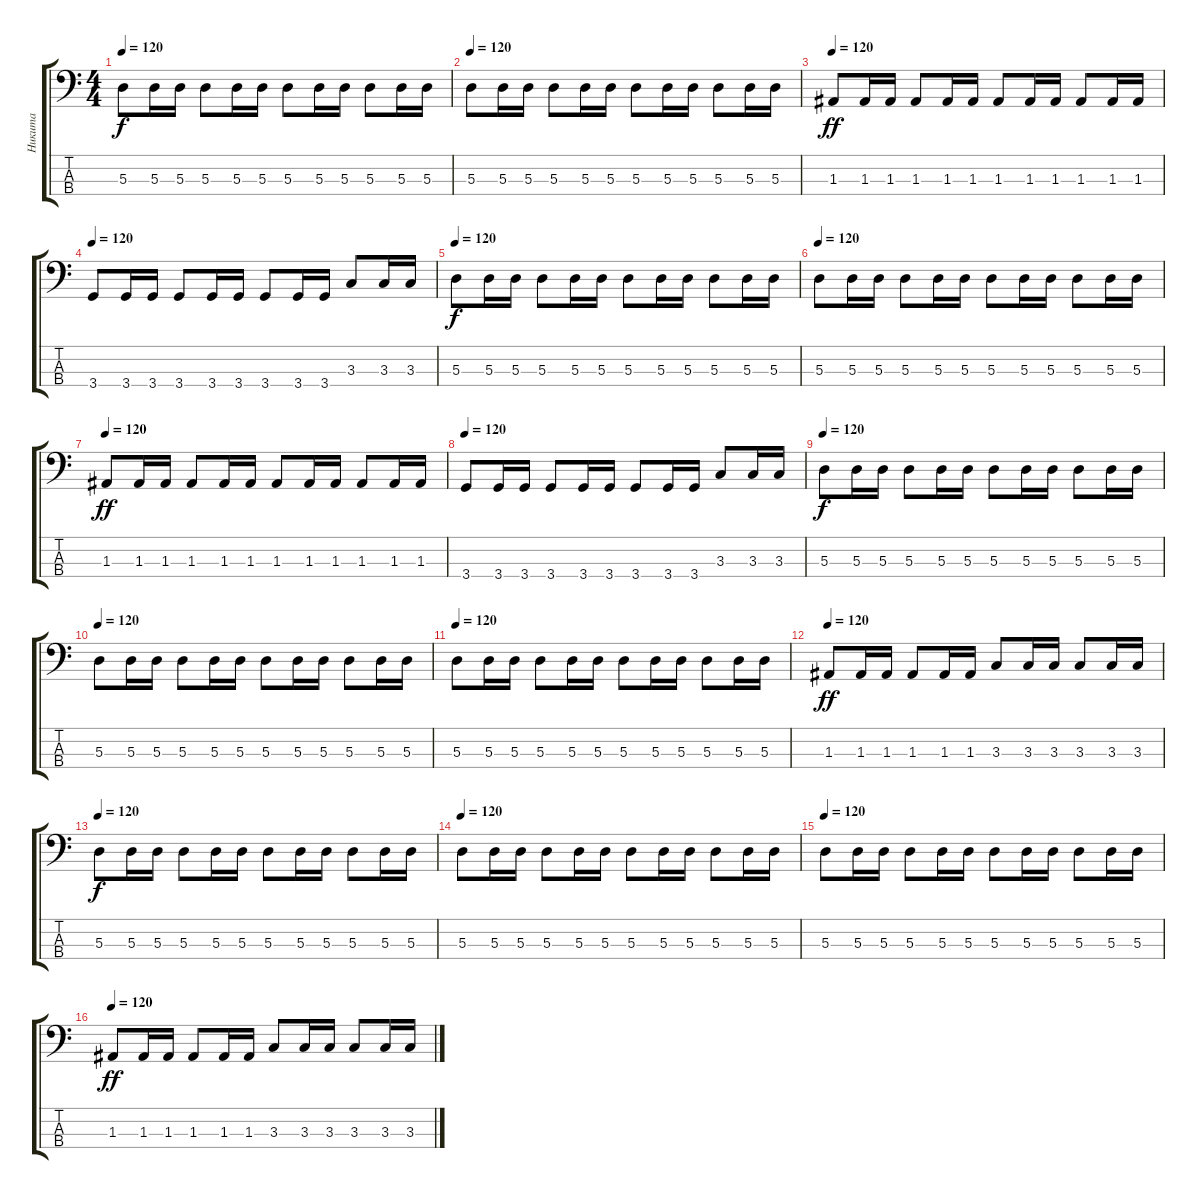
\track ("Никита" "Никита") {instrument electricbassfinger}
\staff {score tabs}
\tuning (G2 D2 A1 E1) {hide}
\ts (4 4)
\tempo 120
\clef f4
\ks c
5.3.8{dy f} 5.3.16 5.3.16 5.3.8 5.3.16 5.3.16 5.3.8 5.3.16 5.3.16 5.3.8 5.3.16 5.3.16 |
\tempo 120
5.3.8 5.3.16 5.3.16 5.3.8 5.3.16 5.3.16 5.3.8 5.3.16 5.3.16 5.3.8 5.3.16 5.3.16 |
\tempo 120
1.3.8{dy ff} 1.3.16 1.3.16 1.3.8 1.3.16 1.3.16 1.3.8 1.3.16 1.3.16 1.3.8 1.3.16 1.3.16 |
\tempo 120
3.4.8 3.4.16 3.4.16 3.4.8 3.4.16 3.4.16 3.4.8 3.4.16 3.4.16 3.3.8 3.3.16 3.3.16 |
\tempo 120
5.3.8{dy f} 5.3.16 5.3.16 5.3.8 5.3.16 5.3.16 5.3.8 5.3.16 5.3.16 5.3.8 5.3.16 5.3.16 |
\tempo 120
5.3.8 5.3.16 5.3.16 5.3.8 5.3.16 5.3.16 5.3.8 5.3.16 5.3.16 5.3.8 5.3.16 5.3.16 |
\tempo 120
1.3.8{dy ff} 1.3.16 1.3.16 1.3.8 1.3.16 1.3.16 1.3.8 1.3.16 1.3.16 1.3.8 1.3.16 1.3.16 |
\tempo 120
3.4.8 3.4.16 3.4.16 3.4.8 3.4.16 3.4.16 3.4.8 3.4.16 3.4.16 3.3.8 3.3.16 3.3.16 |
\tempo 120
5.3.8{dy f} 5.3.16 5.3.16 5.3.8 5.3.16 5.3.16 5.3.8 5.3.16 5.3.16 5.3.8 5.3.16 5.3.16 |
\tempo 120
5.3.8 5.3.16 5.3.16 5.3.8 5.3.16 5.3.16 5.3.8 5.3.16 5.3.16 5.3.8 5.3.16 5.3.16 |
\tempo 120
5.3.8 5.3.16 5.3.16 5.3.8 5.3.16 5.3.16 5.3.8 5.3.16 5.3.16 5.3.8 5.3.16 5.3.16 |
\tempo 120
1.3.8{dy ff} 1.3.16 1.3.16 1.3.8 1.3.16 1.3.16 3.3.8 3.3.16 3.3.16 3.3.8 3.3.16 3.3.16 |
\tempo 120
5.3.8{dy f} 5.3.16 5.3.16 5.3.8 5.3.16 5.3.16 5.3.8 5.3.16 5.3.16 5.3.8 5.3.16 5.3.16 |
\tempo 120
5.3.8 5.3.16 5.3.16 5.3.8 5.3.16 5.3.16 5.3.8 5.3.16 5.3.16 5.3.8 5.3.16 5.3.16 |
\tempo 120
5.3.8 5.3.16 5.3.16 5.3.8 5.3.16 5.3.16 5.3.8 5.3.16 5.3.16 5.3.8 5.3.16 5.3.16 |
\tempo 120
1.3.8{dy ff} 1.3.16 1.3.16 1.3.8 1.3.16 1.3.16 3.3.8 3.3.16 3.3.16 3.3.8 3.3.16 3.3.16
